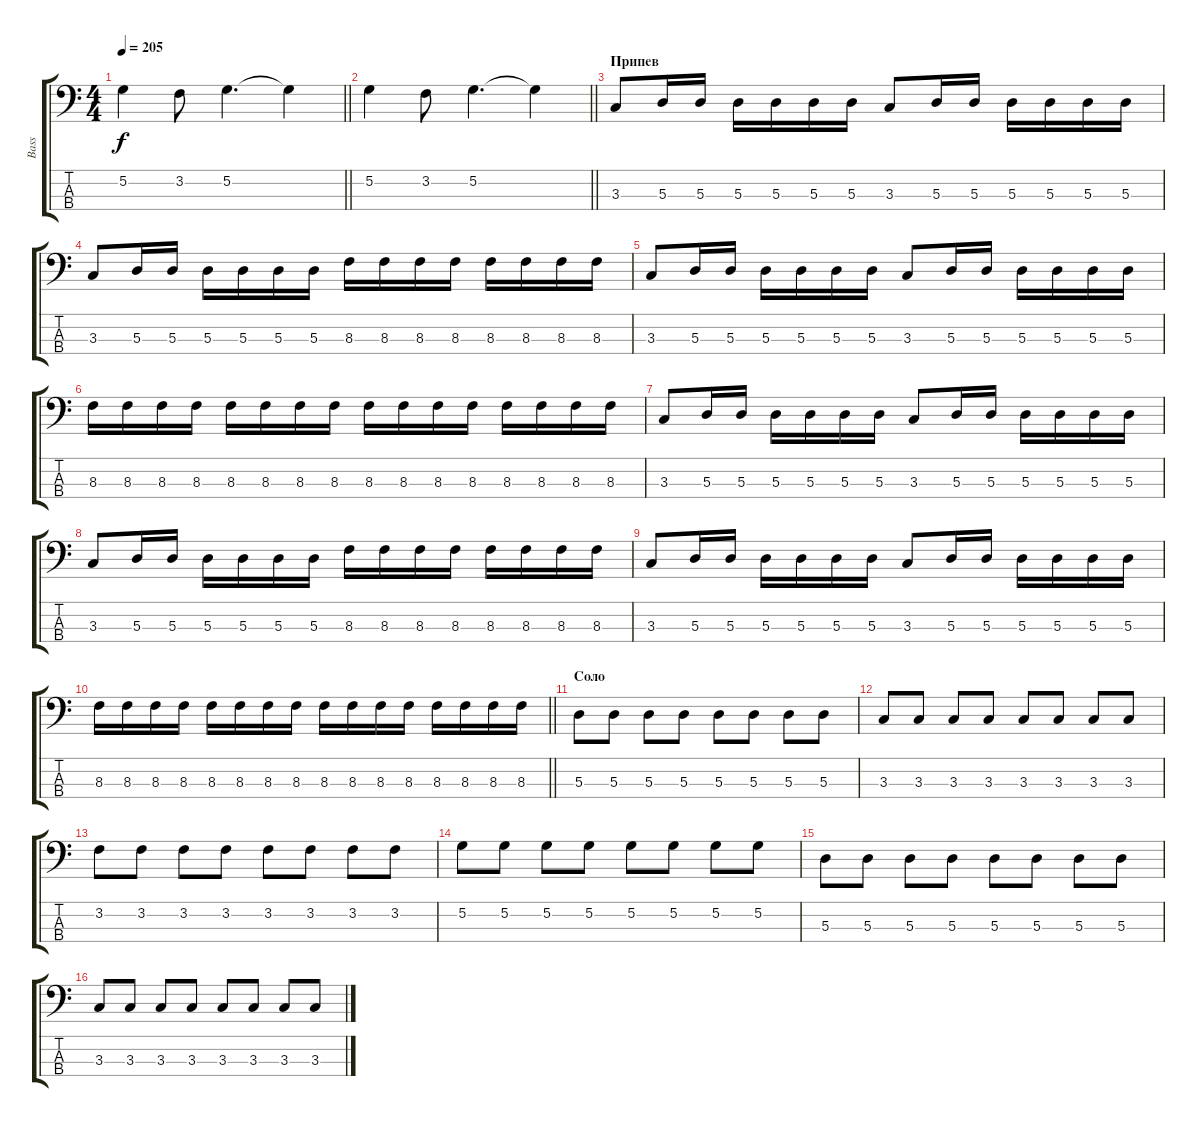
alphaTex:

\track ("Bass" "Bass") {instrument electricbassfinger}
\staff {score tabs}
\tuning (G2 D2 A1 E1) {hide}
\ts (4 4)
\tempo 205
\clef f4
\barLineRight lightlight
\ks c
5.2.4{dy f} 3.2.8 5.2.4{d} 5.2{t}.4 |
\barLineRight lightlight
5.2.4 3.2.8 5.2.4{d} 5.2{t}.4 |
\section ("" "Припев")
3.3.8 5.3.16 5.3.16 5.3.16 5.3.16 5.3.16 5.3.16 3.3.8 5.3.16 5.3.16 5.3.16 5.3.16 5.3.16 5.3.16 |
3.3.8 5.3.16 5.3.16 5.3.16 5.3.16 5.3.16 5.3.16 8.3.16 8.3.16 8.3.16 8.3.16 8.3.16 8.3.16 8.3.16 8.3.16 |
3.3.8 5.3.16 5.3.16 5.3.16 5.3.16 5.3.16 5.3.16 3.3.8 5.3.16 5.3.16 5.3.16 5.3.16 5.3.16 5.3.16 |
8.3.16 8.3.16 8.3.16 8.3.16 8.3.16 8.3.16 8.3.16 8.3.16 8.3.16 8.3.16 8.3.16 8.3.16 8.3.16 8.3.16 8.3.16 8.3.16 |
3.3.8 5.3.16 5.3.16 5.3.16 5.3.16 5.3.16 5.3.16 3.3.8 5.3.16 5.3.16 5.3.16 5.3.16 5.3.16 5.3.16 |
3.3.8 5.3.16 5.3.16 5.3.16 5.3.16 5.3.16 5.3.16 8.3.16 8.3.16 8.3.16 8.3.16 8.3.16 8.3.16 8.3.16 8.3.16 |
3.3.8 5.3.16 5.3.16 5.3.16 5.3.16 5.3.16 5.3.16 3.3.8 5.3.16 5.3.16 5.3.16 5.3.16 5.3.16 5.3.16 |
\barLineRight lightlight
8.3.16 8.3.16 8.3.16 8.3.16 8.3.16 8.3.16 8.3.16 8.3.16 8.3.16 8.3.16 8.3.16 8.3.16 8.3.16 8.3.16 8.3.16 8.3.16 |
\section ("" "Соло")
5.3.8 5.3.8 5.3.8 5.3.8 5.3.8 5.3.8 5.3.8 5.3.8 |
3.3.8 3.3.8 3.3.8 3.3.8 3.3.8 3.3.8 3.3.8 3.3.8 |
3.2.8 3.2.8 3.2.8 3.2.8 3.2.8 3.2.8 3.2.8 3.2.8 |
5.2.8 5.2.8 5.2.8 5.2.8 5.2.8 5.2.8 5.2.8 5.2.8 |
5.3.8 5.3.8 5.3.8 5.3.8 5.3.8 5.3.8 5.3.8 5.3.8 |
3.3.8 3.3.8 3.3.8 3.3.8 3.3.8 3.3.8 3.3.8 3.3.8
